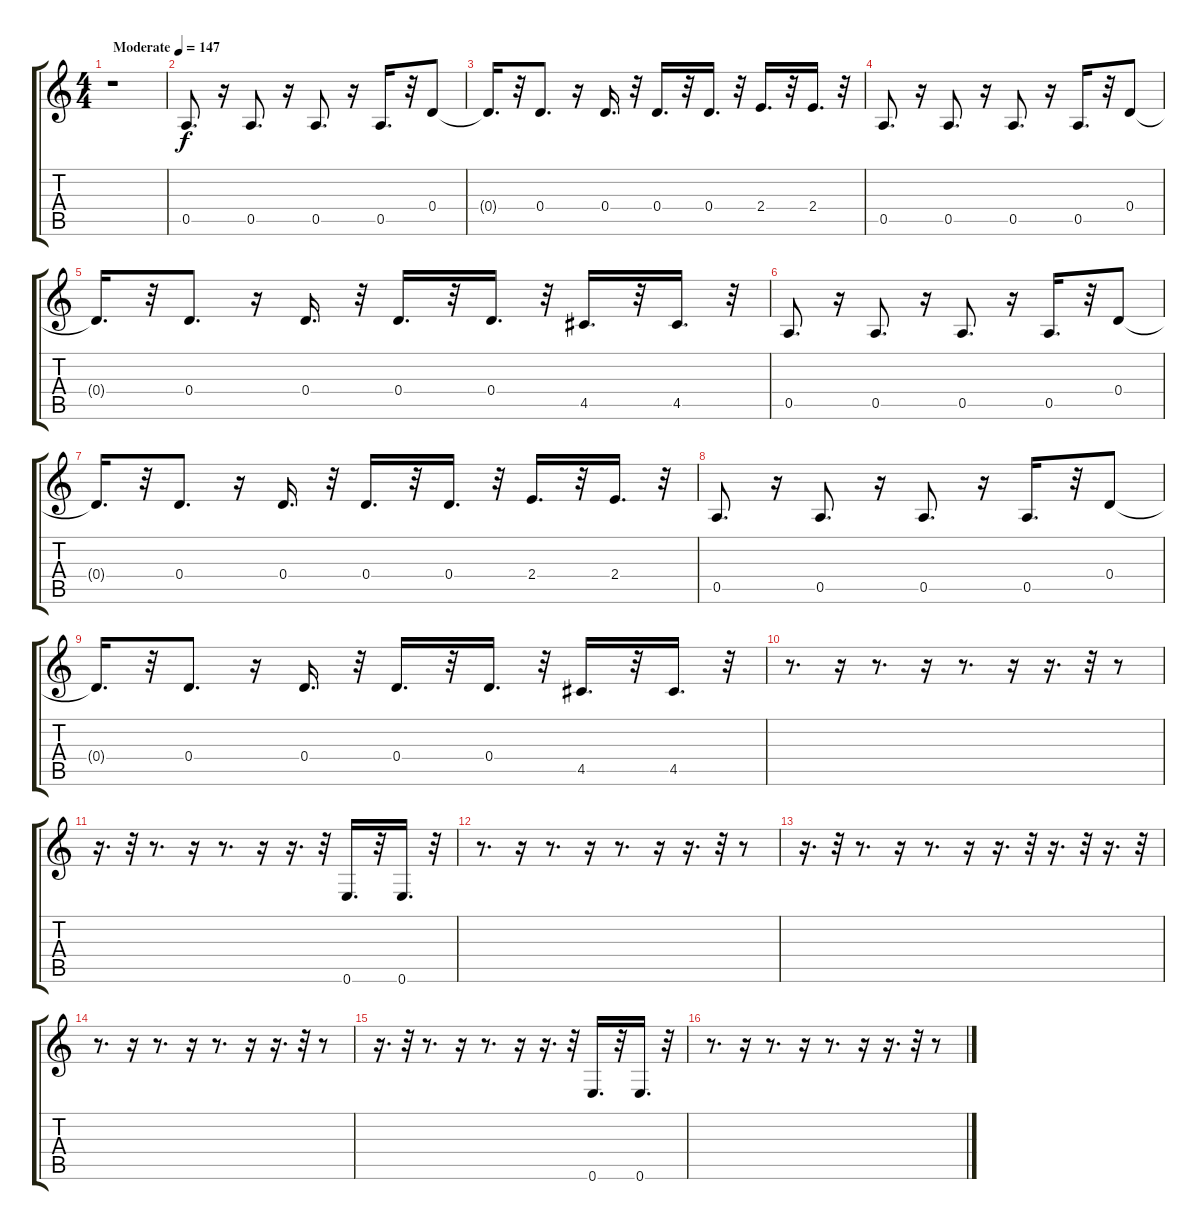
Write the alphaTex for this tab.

\track "" {instrument electricbassfinger}
\staff {score tabs}
\tuning (E4 B3 G3 D3 A2 E2) {hide}
\ts (4 4)
\tempo (147 "Moderate")
\clef g2
\ks c
r.1{dy f instrument electricbassfinger} |
0.5.8{d} r.16 0.5.8{d} r.16 0.5.8{d} r.16 0.5.16{d} r.32 0.4.8 |
0.4{t}.16{d} r.32 0.4.8{d} r.16 0.4.16{d} r.32 0.4.16{d} r.32 0.4.16{d} r.32 2.4.16{d} r.32 2.4.16{d} r.32 |
0.5.8{d} r.16 0.5.8{d} r.16 0.5.8{d} r.16 0.5.16{d} r.32 0.4.8 |
0.4{t}.16{d} r.32 0.4.8{d} r.16 0.4.16{d} r.32 0.4.16{d} r.32 0.4.16{d} r.32 4.5.16{d} r.32 4.5.16{d} r.32 |
0.5.8{d} r.16 0.5.8{d} r.16 0.5.8{d} r.16 0.5.16{d} r.32 0.4.8 |
0.4{t}.16{d} r.32 0.4.8{d} r.16 0.4.16{d} r.32 0.4.16{d} r.32 0.4.16{d} r.32 2.4.16{d} r.32 2.4.16{d} r.32 |
0.5.8{d} r.16 0.5.8{d} r.16 0.5.8{d} r.16 0.5.16{d} r.32 0.4.8 |
0.4{t}.16{d} r.32 0.4.8{d} r.16 0.4.16{d} r.32 0.4.16{d} r.32 0.4.16{d} r.32 4.5.16{d} r.32 4.5.16{d} r.32 |
r.8{d} r.16 r.8{d} r.16 r.8{d} r.16 r.16{d} r.32 r.8 |
r.16{d} r.32 r.8{d} r.16 r.8{d} r.16 r.16{d} r.32 0.6.16{d} r.32 0.6.16{d} r.32 |
r.8{d} r.16 r.8{d} r.16 r.8{d} r.16 r.16{d} r.32 r.8 |
r.16{d} r.32 r.8{d} r.16 r.8{d} r.16 r.16{d} r.32 r.16{d} r.32 r.16{d} r.32 |
r.8{d} r.16 r.8{d} r.16 r.8{d} r.16 r.16{d} r.32 r.8 |
r.16{d} r.32 r.8{d} r.16 r.8{d} r.16 r.16{d} r.32 0.6.16{d} r.32 0.6.16{d} r.32 |
r.8{d} r.16 r.8{d} r.16 r.8{d} r.16 r.16{d} r.32 r.8
